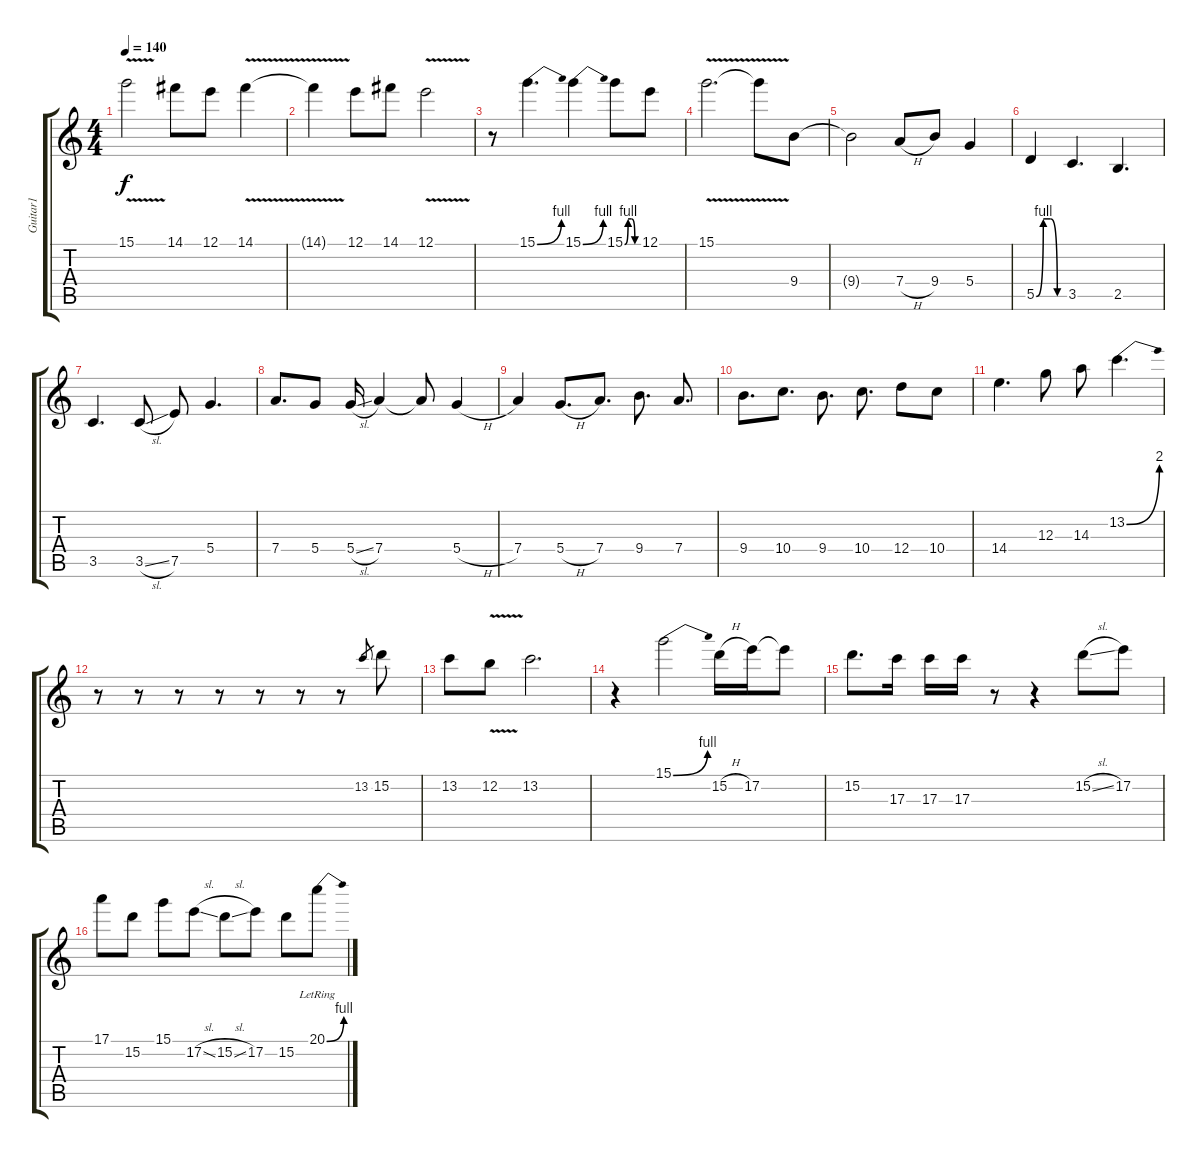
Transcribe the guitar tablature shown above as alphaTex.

\track ("Guitar1" "Guitar1") {instrument electricguitarclean}
\staff {score tabs}
\tuning (E4 B3 G3 D3 A2 E2) {hide}
\ts (4 4)
\tempo 140
\clef g2
\ks c
15.1{v}.2{dy f} 14.1.8 12.1.8 14.1{v}.4 |
14.1{t}.4 12.1.8 14.1.8 12.1{v}.2 |
r.8 15.1{be (bend 0 0 60 4)}.4{d} 15.1{be (bend 0 0 60 4)}.4 15.1{be (custom 0 0 15 4 30 4 45 0 60 0)}.8 12.1.8 |
15.1{v}.2{d} 15.1{t}.8 9.4.8 |
9.4{t}.2 7.4{h}.8 9.4.8 5.4.4 |
5.5{be (custom 0 0 15 4 30 4 45 0 60 0)}.4 3.5.4{d} 2.5.4{d} |
3.5.4{d} 3.5{sl}.8 7.5.8 5.4.4{d} |
7.4.8{d} 5.4.8 5.4{sl}.16 7.4.4 7.4{t}.8 5.4{h}.4 |
7.4.4 5.4{h}.8{d} 7.4.8{d} 9.4.8{d} 7.4.8{d} |
9.4.8{d} 10.4.8{d} 9.4.8{d} 10.4.8{d} 12.4.8 10.4.8 |
14.4.4{d} 12.3.8 14.3.8 13.2{be (bend 0 0 60 8)}.4{d} |
r.8 r.8 r.8 r.8 r.8 r.8 r.8 13.2.8{gr} 15.2.8 |
13.2.8 12.2{v}.8 13.2.2{d} |
r.4 15.1{be (bend 0 0 60 4)}.2 15.2{h}.16 17.2.16 17.2{t}.8 |
15.2.8{d} 17.3.16 17.3.16 17.3.16 r.8 r.4 15.2{sl}.8 17.2.8 |
17.1.8 15.2.8 15.1.8 17.2{sl}.8 15.2{sl}.8 17.2.8 15.2.8 20.1{be (bend 0 0 60 4) lr}.8
